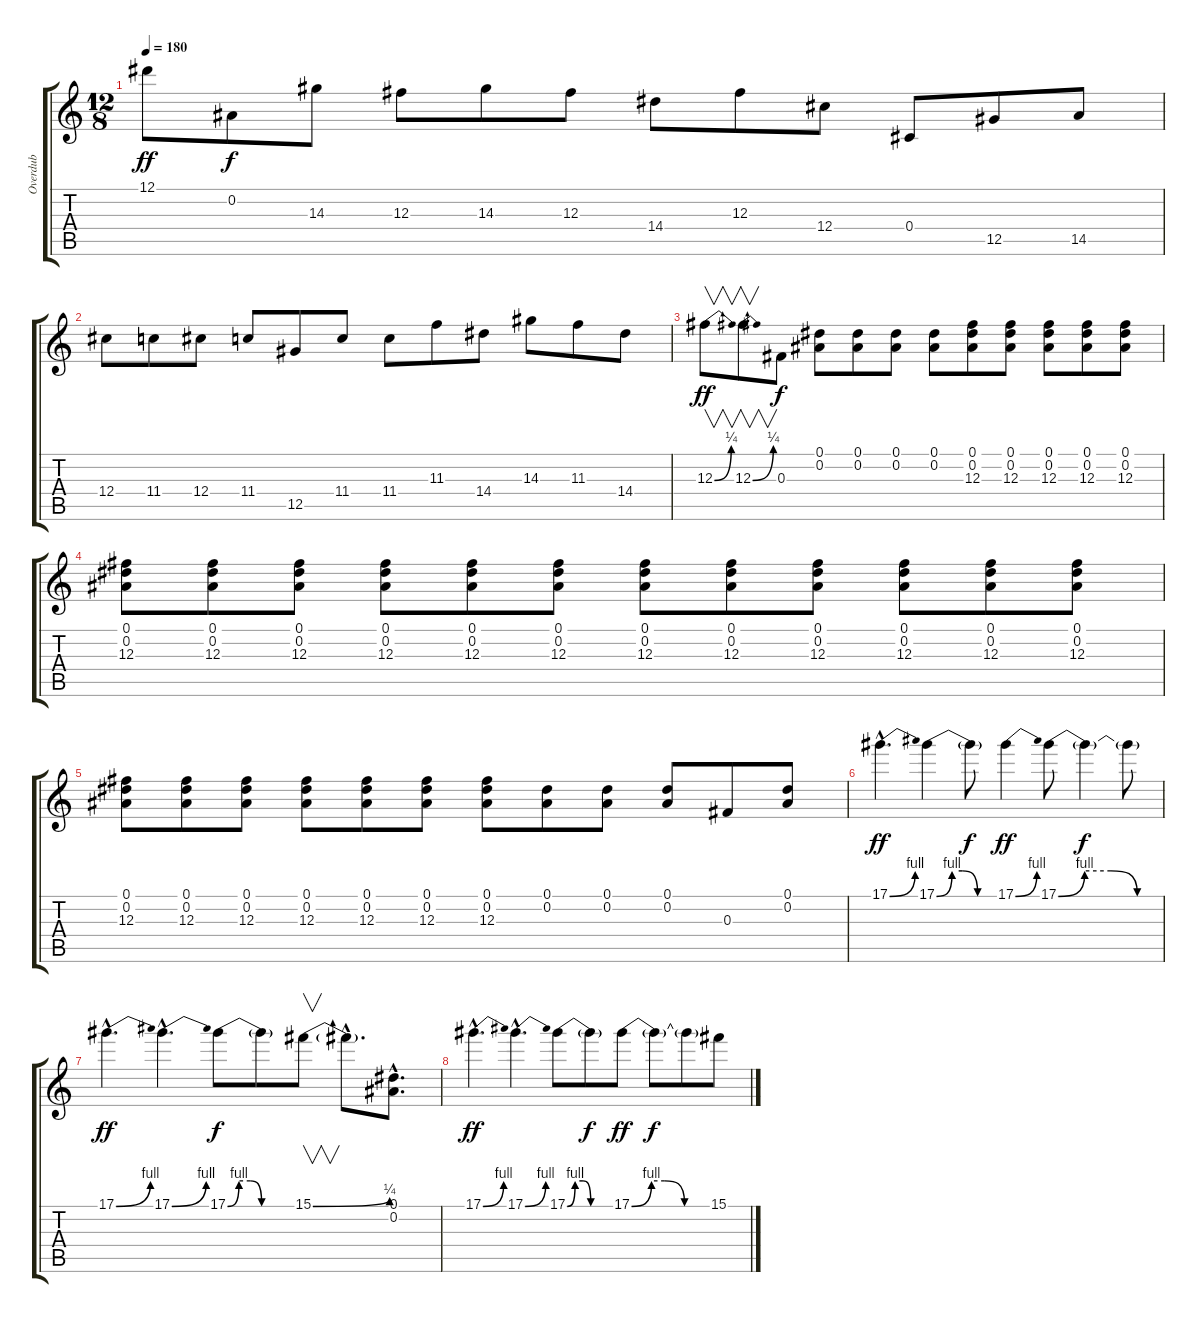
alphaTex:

\track ("Overdub" "Overdub") {instrument fretlessbass}
\staff {score tabs}
\tuning (Eb4 Bb3 Gb3 Db3 Ab2 Eb2) {hide}
\ts (12 8)
\tempo 180
\clef g2
\ks c
12.1.8{dy ff} 0.2.8{dy f} 14.3.8 12.3.8 14.3.8 12.3.8 14.4.8 12.3.8 12.4.8 0.4.8 12.5.8 14.5.8 |
12.4.8 11.4.8 12.4.8 11.4.8 12.5.8 11.4.8 11.4.8 11.3.8 14.4.8 14.3.8 11.3.8 14.4.8 |
12.3{be (bend 0 0 60 1)}.8{v dy ff} 12.3{be (bend 0 0 60 1)}.8{v} 0.3.8{dy f} (0.1 0.2).8 (0.1 0.2).8 (0.1 0.2).8 (0.1 0.2).8 (0.1 0.2 12.3).8 (0.1 0.2 12.3).8 (0.1 0.2 12.3).8 (0.1 0.2 12.3).8 (0.1 0.2 12.3).8 |
(0.1 0.2 12.3).8 (0.1 0.2 12.3).8 (0.1 0.2 12.3).8 (0.1 0.2 12.3).8 (0.1 0.2 12.3).8 (0.1 0.2 12.3).8 (0.1 0.2 12.3).8 (0.1 0.2 12.3).8 (0.1 0.2 12.3).8 (0.1 0.2 12.3).8 (0.1 0.2 12.3).8 (0.1 0.2 12.3).8 |
(0.1 0.2 12.3).8 (0.1 0.2 12.3).8 (0.1 0.2 12.3).8 (0.1 0.2 12.3).8 (0.1 0.2 12.3).8 (0.1 0.2 12.3).8 (0.1 0.2 12.3).8 (0.1 0.2).8 (0.1 0.2).8 (0.1 0.2).8 0.3.8 (0.1 0.2).8 |
17.1{be (bend 0 0 60 4) hac}.4{d dy ff} 17.1{be (custom 0 0 15 4 25 4 40 0 60 0)}.4 17.1{t}.8{dy f} 17.1{be (bend 0 0 60 4)}.4{dy ff} 17.1{be (custom 0 0 15 4 30 4 45 0 60 0)}.8 17.1{t}.4{dy f} 17.1{t}.8 |
17.1{be (bend 0 0 60 4) hac}.4{d dy ff} 17.1{be (bend 0 0 60 4) hac}.4{d} 17.1{be (custom 0 0 10 4 20 4 30 0 60 0)}.8{dy f} 17.1{t}.8 15.1{be (bend 0 0 60 1)}.8{v} 15.1{hac t}.8{d} (0.1{hac} 0.2{hac}).8{d} |
17.1{be (bend 0 0 60 4) hac}.4{d dy ff} 17.1{be (bend 0 0 60 4) hac}.4{d} 17.1{be (custom 0 0 10 4 20 4 30 0 60 0)}.8 17.1{t}.8{dy f} 17.1{be (custom 0 0 15 4 25 4 40 0 60 0)}.8{dy ff} 17.1{t}.8{dy f} 17.1{t}.8 15.1.8
